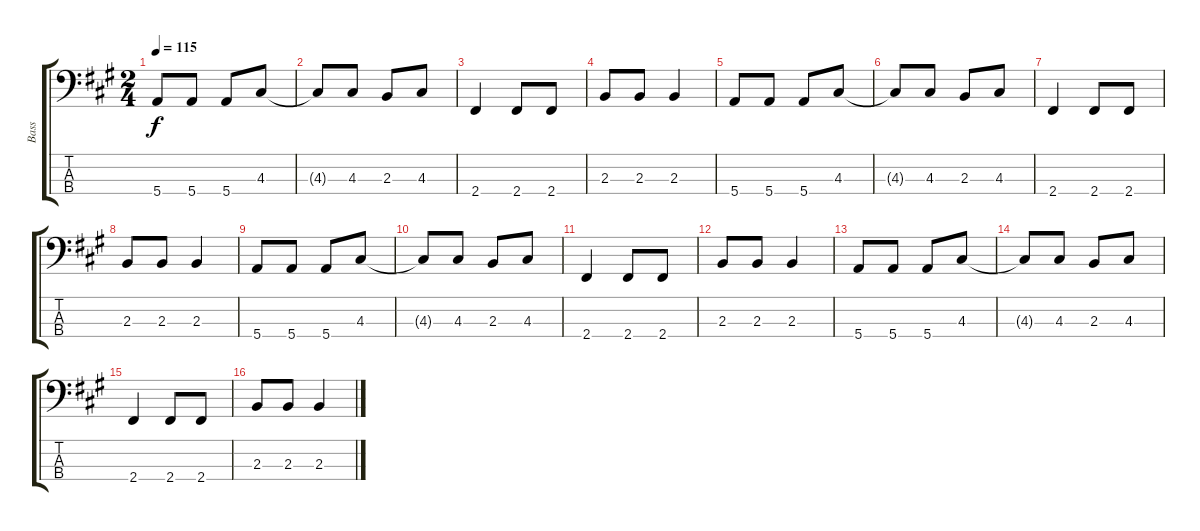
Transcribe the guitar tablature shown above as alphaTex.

\track ("Bass" "Bass") {instrument electricbassfinger}
\staff {score tabs}
\tuning (G2 D2 A1 E1) {hide}
\ts (2 4)
\tempo 115
\clef f4
\ks f#minor
5.4.8{dy f} 5.4.8 5.4.8 4.3.8 |
4.3{t}.8 4.3.8 2.3.8 4.3.8 |
2.4.4 2.4.8 2.4.8 |
2.3.8 2.3.8 2.3.4 |
5.4.8 5.4.8 5.4.8 4.3.8 |
4.3{t}.8 4.3.8 2.3.8 4.3.8 |
2.4.4 2.4.8 2.4.8 |
2.3.8 2.3.8 2.3.4 |
5.4.8 5.4.8 5.4.8 4.3.8 |
4.3{t}.8 4.3.8 2.3.8 4.3.8 |
2.4.4 2.4.8 2.4.8 |
2.3.8 2.3.8 2.3.4 |
5.4.8 5.4.8 5.4.8 4.3.8 |
4.3{t}.8 4.3.8 2.3.8 4.3.8 |
2.4.4 2.4.8 2.4.8 |
2.3.8 2.3.8 2.3.4
